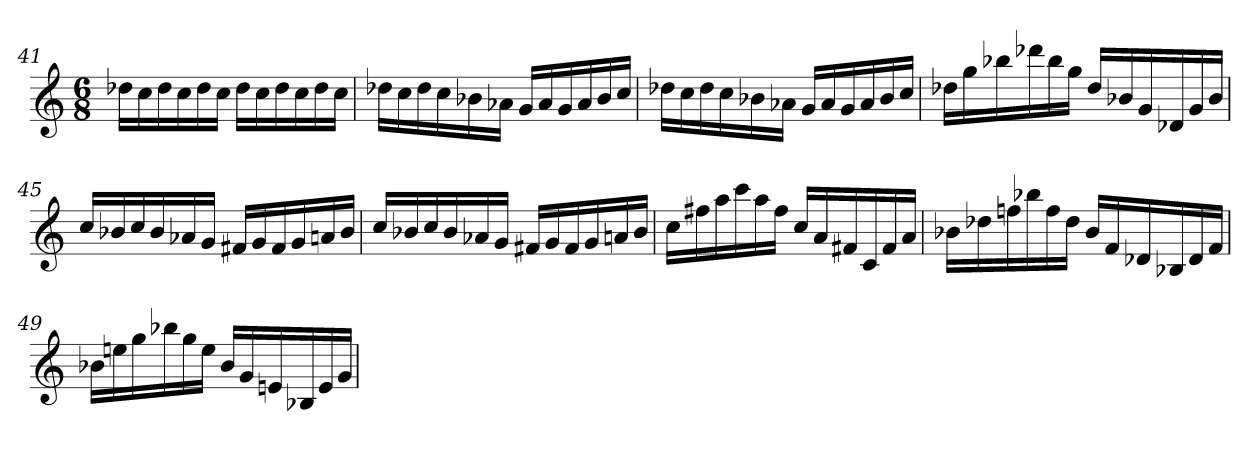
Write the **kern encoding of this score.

**kern
*part1
*staff1
*M6/8
=41
16dd-XLL
16cc
16dd-
16cc
16dd-
16ccJJ
16dd-LL
16cc
16dd-
16cc
16dd-
16ccJJ
=42
16dd-XLL
16cc
16dd-
16cc
16b-X
16a-XJJ
16gLL
16a-
16g
16a-
16b-
16ccJJ
=43
16dd-XLL
16cc
16dd-
16cc
16b-X
16a-XJJ
16gLL
16a-
16g
16a-
16b-
16ccJJ
=44
16dd-XLL
16gg
16bb-X
16ddd-X
16bb-
16ggJJ
16dd-LL
16b-X
16g
16d-X
16g
16b-JJ
=45
16ccLL
16b-X
16cc
16b-
16a-X
16gJJ
16f#XLL
16g
16f#
16g
16an
16b-JJ
=46
16ccLL
16b-X
16cc
16b-
16a-X
16gJJ
16f#XLL
16g
16f#
16g
16an
16b-JJ
=47
16ccLL
16ff#X
16aa
16ccc
16aa
16ff#JJ
16ccLL
16a
16f#X
16c
16f#
16aJJ
=48
16b-XLL
16dd-X
16ffn
16bb-X
16ff
16dd-JJ
16b-LL
16f
16d-X
16B-X
16d-
16fJJ
=49
16b-XLL
16een
16gg
16bb-X
16gg
16eeJJ
16b-LL
16g
16en
16B-X
16e
16gJJ
=
*-
